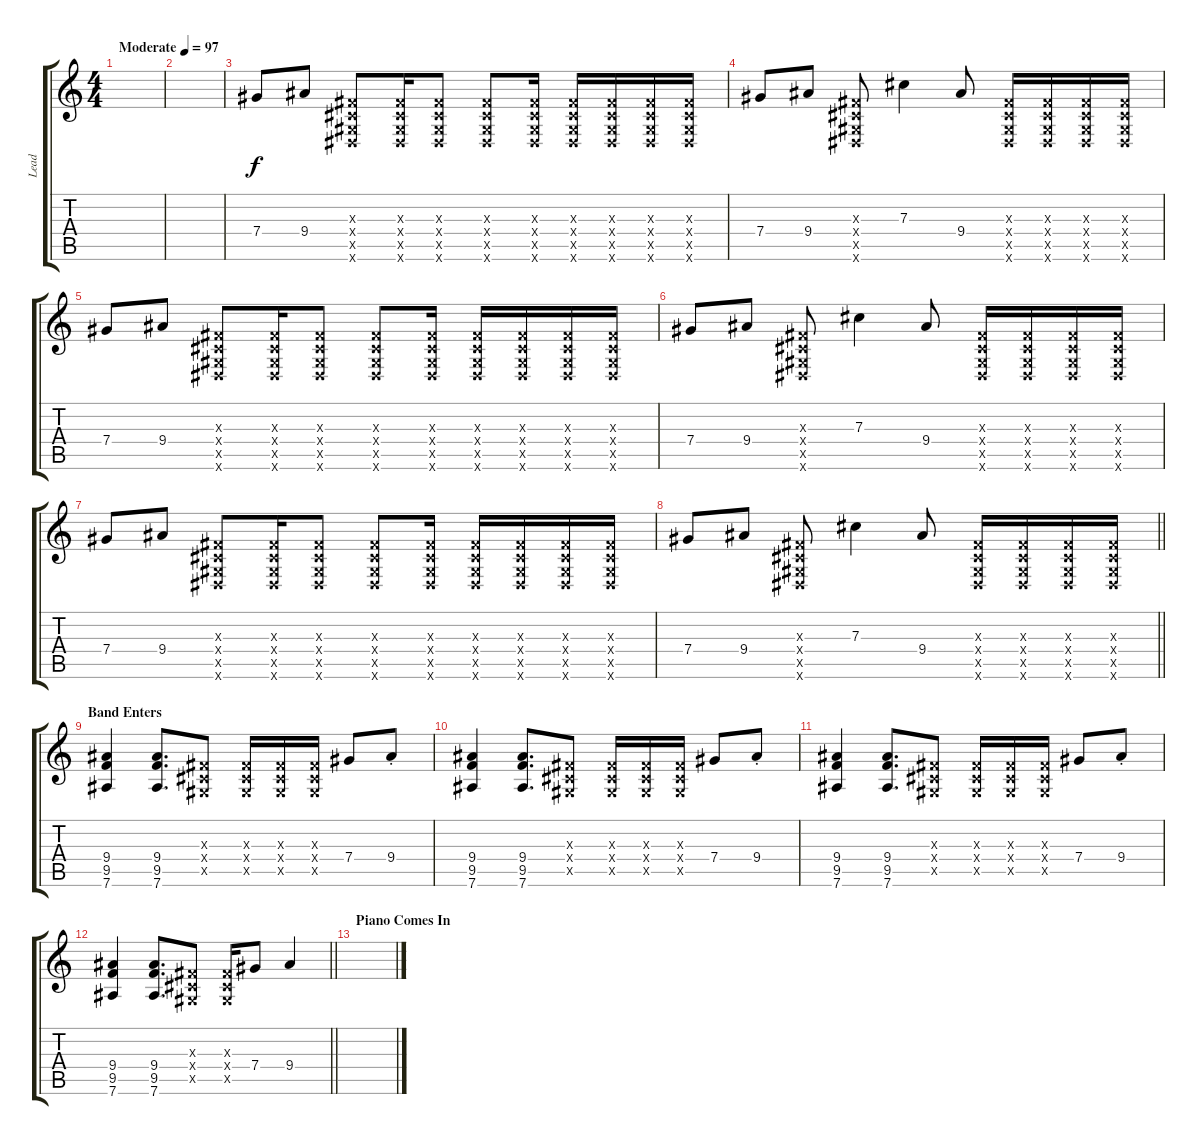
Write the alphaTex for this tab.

\track ("Lead" "Lead") {instrument overdrivenguitar}
\staff {score tabs}
\tuning (Eb4 Bb3 Gb3 Db3 Ab2 Eb2) {hide}
\ts (4 4)
\tempo (97 "Moderate")
\clef g2
\ks c
|
|
7.4.8 9.4.8 (0.3{x} 0.4{x} 0.5{x} 0.6{x}).8 (0.3{x} 0.4{x} 0.5{x} 0.6{x}).16 (0.3{x} 0.4{x} 0.5{x} 0.6{x}).8 (0.3{x} 0.4{x} 0.5{x} 0.6{x}).8 (0.3{x} 0.4{x} 0.5{x} 0.6{x}).16 (0.3{x} 0.4{x} 0.5{x} 0.6{x}).16 (0.3{x} 0.4{x} 0.5{x} 0.6{x}).16 (0.3{x} 0.4{x} 0.5{x} 0.6{x}).16 (0.3{x} 0.4{x} 0.5{x} 0.6{x}).16 |
7.4.8 9.4.8 (0.3{x} 0.4{x} 0.5{x} 0.6{x}).8 7.3.4 9.4.8 (0.3{x} 0.4{x} 0.5{x} 0.6{x}).16 (0.3{x} 0.4{x} 0.5{x} 0.6{x}).16 (0.3{x} 0.4{x} 0.5{x} 0.6{x}).16 (0.3{x} 0.4{x} 0.5{x} 0.6{x}).16 |
7.4.8 9.4.8 (0.3{x} 0.4{x} 0.5{x} 0.6{x}).8 (0.3{x} 0.4{x} 0.5{x} 0.6{x}).16 (0.3{x} 0.4{x} 0.5{x} 0.6{x}).8 (0.3{x} 0.4{x} 0.5{x} 0.6{x}).8 (0.3{x} 0.4{x} 0.5{x} 0.6{x}).16 (0.3{x} 0.4{x} 0.5{x} 0.6{x}).16 (0.3{x} 0.4{x} 0.5{x} 0.6{x}).16 (0.3{x} 0.4{x} 0.5{x} 0.6{x}).16 (0.3{x} 0.4{x} 0.5{x} 0.6{x}).16 |
7.4.8 9.4.8 (0.3{x} 0.4{x} 0.5{x} 0.6{x}).8 7.3.4 9.4.8 (0.3{x} 0.4{x} 0.5{x} 0.6{x}).16 (0.3{x} 0.4{x} 0.5{x} 0.6{x}).16 (0.3{x} 0.4{x} 0.5{x} 0.6{x}).16 (0.3{x} 0.4{x} 0.5{x} 0.6{x}).16 |
7.4.8 9.4.8 (0.3{x} 0.4{x} 0.5{x} 0.6{x}).8 (0.3{x} 0.4{x} 0.5{x} 0.6{x}).16 (0.3{x} 0.4{x} 0.5{x} 0.6{x}).8 (0.3{x} 0.4{x} 0.5{x} 0.6{x}).8 (0.3{x} 0.4{x} 0.5{x} 0.6{x}).16 (0.3{x} 0.4{x} 0.5{x} 0.6{x}).16 (0.3{x} 0.4{x} 0.5{x} 0.6{x}).16 (0.3{x} 0.4{x} 0.5{x} 0.6{x}).16 (0.3{x} 0.4{x} 0.5{x} 0.6{x}).16 |
\barLineRight lightlight
7.4.8 9.4.8 (0.3{x} 0.4{x} 0.5{x} 0.6{x}).8 7.3.4 9.4.8 (0.3{x} 0.4{x} 0.5{x} 0.6{x}).16 (0.3{x} 0.4{x} 0.5{x} 0.6{x}).16 (0.3{x} 0.4{x} 0.5{x} 0.6{x}).16 (0.3{x} 0.4{x} 0.5{x} 0.6{x}).16 |
\section ("" "Band Enters")
(9.4 9.5 7.6).4 (9.4 9.5 7.6).8{d} (0.3{x} 0.4{x} 0.5{x}).8 (0.3{x} 0.4{x} 0.5{x}).16 (0.3{x} 0.4{x} 0.5{x}).16 (0.3{x} 0.4{x} 0.5{x}).16 7.4.8 9.4{st}.8 |
(9.4 9.5 7.6).4 (9.4 9.5 7.6).8{d} (0.3{x} 0.4{x} 0.5{x}).8 (0.3{x} 0.4{x} 0.5{x}).16 (0.3{x} 0.4{x} 0.5{x}).16 (0.3{x} 0.4{x} 0.5{x}).16 7.4.8 9.4{st}.8 |
(9.4 9.5 7.6).4 (9.4 9.5 7.6).8{d} (0.3{x} 0.4{x} 0.5{x}).8 (0.3{x} 0.4{x} 0.5{x}).16 (0.3{x} 0.4{x} 0.5{x}).16 (0.3{x} 0.4{x} 0.5{x}).16 7.4.8 9.4{st}.8 |
\barLineRight lightlight
(9.4 9.5 7.6).4 (9.4 9.5 7.6).8{d} (0.3{x} 0.4{x} 0.5{x}).8 (0.3{x} 0.4{x} 0.5{x}).16 7.4.8 9.4.4 |
\section ("" "Piano Comes In")
